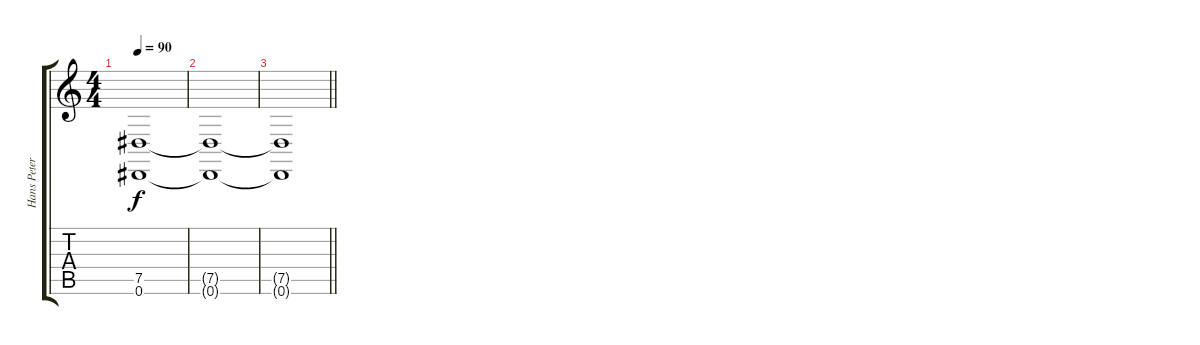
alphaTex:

\track ("Hans Peter Katzenburg" "Hans Peter") {instrument voiceoohs}
\staff {score tabs}
\tuning (Eb4 Bb3 Gb3 Db3 Ab2 Eb2) {hide}
\ts (4 4)
\tempo 90
\clef g2
\ks c
(7.5{t} 0.6{t}).1{dy f} |
(7.5{t} 0.6{t}).1 |
\barLineRight lightlight
(7.5{t} 0.6{t}).1
